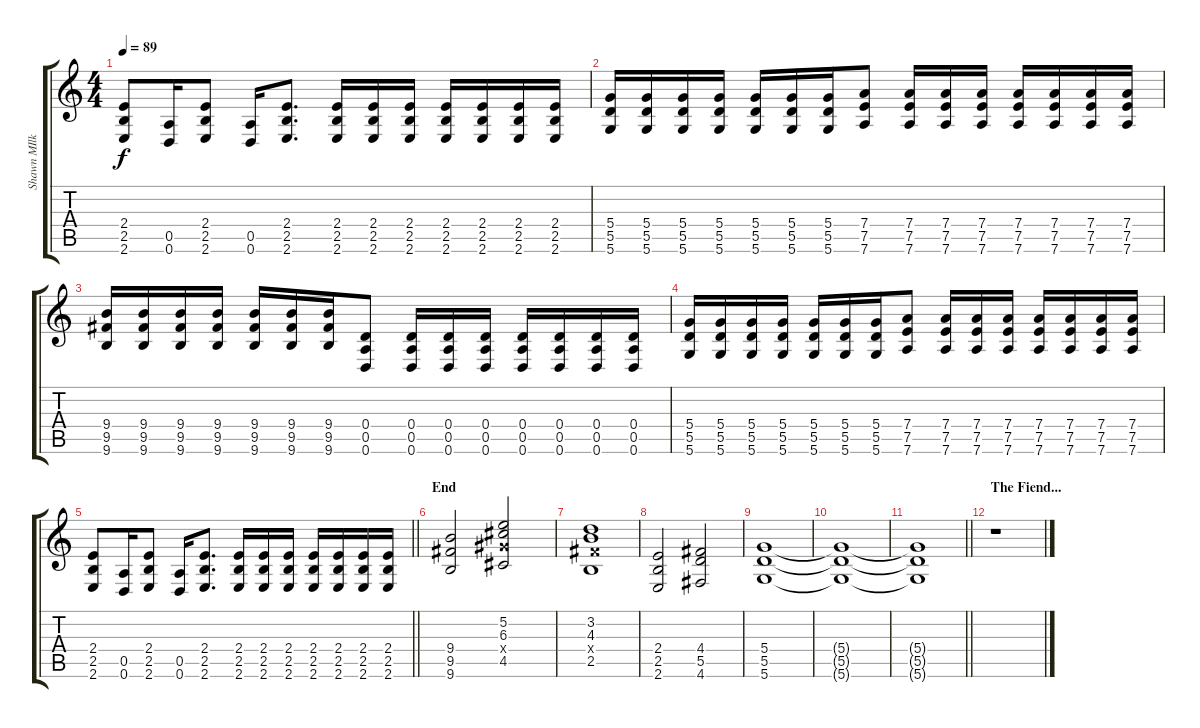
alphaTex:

\track ("Shawn MIlke [Guitar]" "Shawn MIlk") {instrument overdrivenguitar}
\staff {score tabs}
\tuning (E4 B3 G3 D3 A2 D2) {hide}
\ts (4 4)
\tempo 89
\clef g2
\ks c
(2.4 2.5 2.6).8{dy f} (0.5 0.6).16 (2.4 2.5 2.6).8 (0.5 0.6).16 (2.4 2.5 2.6).8{d} (2.4 2.5 2.6).16 (2.4 2.5 2.6).16 (2.4 2.5 2.6).16 (2.4 2.5 2.6).16 (2.4 2.5 2.6).16 (2.4 2.5 2.6).16 (2.4 2.5 2.6).16 |
(5.4 5.5 5.6).16 (5.4 5.5 5.6).16 (5.4 5.5 5.6).16 (5.4 5.5 5.6).16 (5.4 5.5 5.6).16 (5.4 5.5 5.6).16 (5.4 5.5 5.6).16 (7.4 7.5 7.6).8 (7.4 7.5 7.6).16 (7.4 7.5 7.6).16 (7.4 7.5 7.6).16 (7.4 7.5 7.6).16 (7.4 7.5 7.6).16 (7.4 7.5 7.6).16 (7.4 7.5 7.6).16 |
(9.4 9.5 9.6).16 (9.4 9.5 9.6).16 (9.4 9.5 9.6).16 (9.4 9.5 9.6).16 (9.4 9.5 9.6).16 (9.4 9.5 9.6).16 (9.4 9.5 9.6).16 (0.4 0.5 0.6).8 (0.4 0.5 0.6).16 (0.4 0.5 0.6).16 (0.4 0.5 0.6).16 (0.4 0.5 0.6).16 (0.4 0.5 0.6).16 (0.4 0.5 0.6).16 (0.4 0.5 0.6).16 |
(5.4 5.5 5.6).16 (5.4 5.5 5.6).16 (5.4 5.5 5.6).16 (5.4 5.5 5.6).16 (5.4 5.5 5.6).16 (5.4 5.5 5.6).16 (5.4 5.5 5.6).16 (7.4 7.5 7.6).8 (7.4 7.5 7.6).16 (7.4 7.5 7.6).16 (7.4 7.5 7.6).16 (7.4 7.5 7.6).16 (7.4 7.5 7.6).16 (7.4 7.5 7.6).16 (7.4 7.5 7.6).16 |
\barLineRight lightlight
(2.4 2.5 2.6).8 (0.5 0.6).16 (2.4 2.5 2.6).8 (0.5 0.6).16 (2.4 2.5 2.6).8{d} (2.4 2.5 2.6).16 (2.4 2.5 2.6).16 (2.4 2.5 2.6).16 (2.4 2.5 2.6).16 (2.4 2.5 2.6).16 (2.4 2.5 2.6).16 (2.4 2.5 2.6).16 |
\section ("" "End")
(9.4 9.5 9.6).2 (5.2 6.3 6.4{x} 4.5).2 |
(3.2 4.3 4.4{x} 2.5).1 |
(2.4 2.5 2.6).2 (4.4 5.5 4.6).2 |
(5.4 5.5 5.6).1{volume 5} |
(5.4{t} 5.5{t} 5.6{t}).1 |
\barLineRight lightlight
(5.4{t} 5.5{t} 5.6{t}).1{volume 10} |
\section ("" "The Fiend...")
r.1{volume 0}
